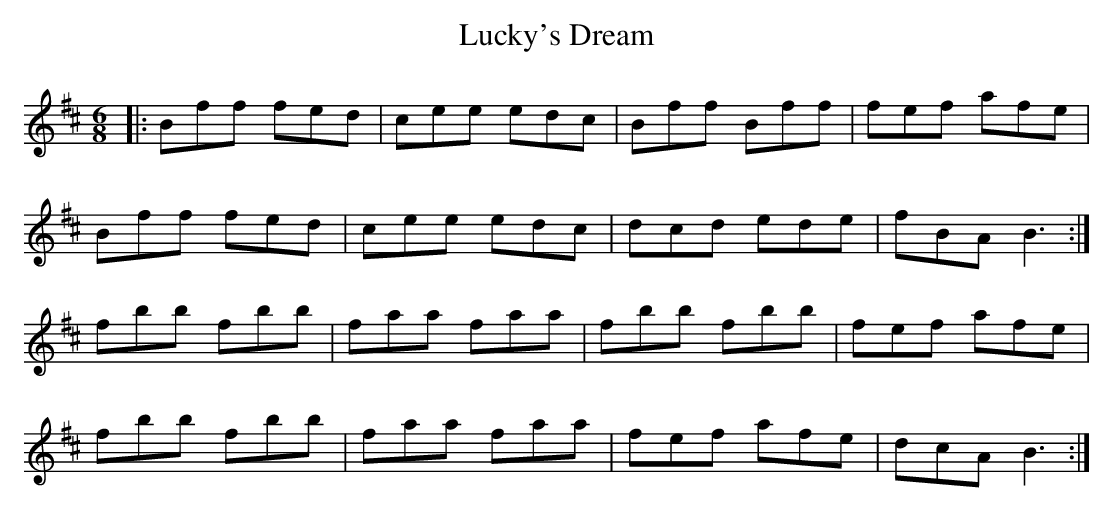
X:1
T: Lucky's Dream
M: 6/8
L: 1/8
K: Bmin
|:Bff fed|cee edc|Bff Bff|fef afe|
Bff fed|cee edc|dcd ede|fBA B3:|
fbb fbb|faa faa|fbb fbb|fef afe|
fbb fbb|faa faa|fef afe|dcA B3:|
